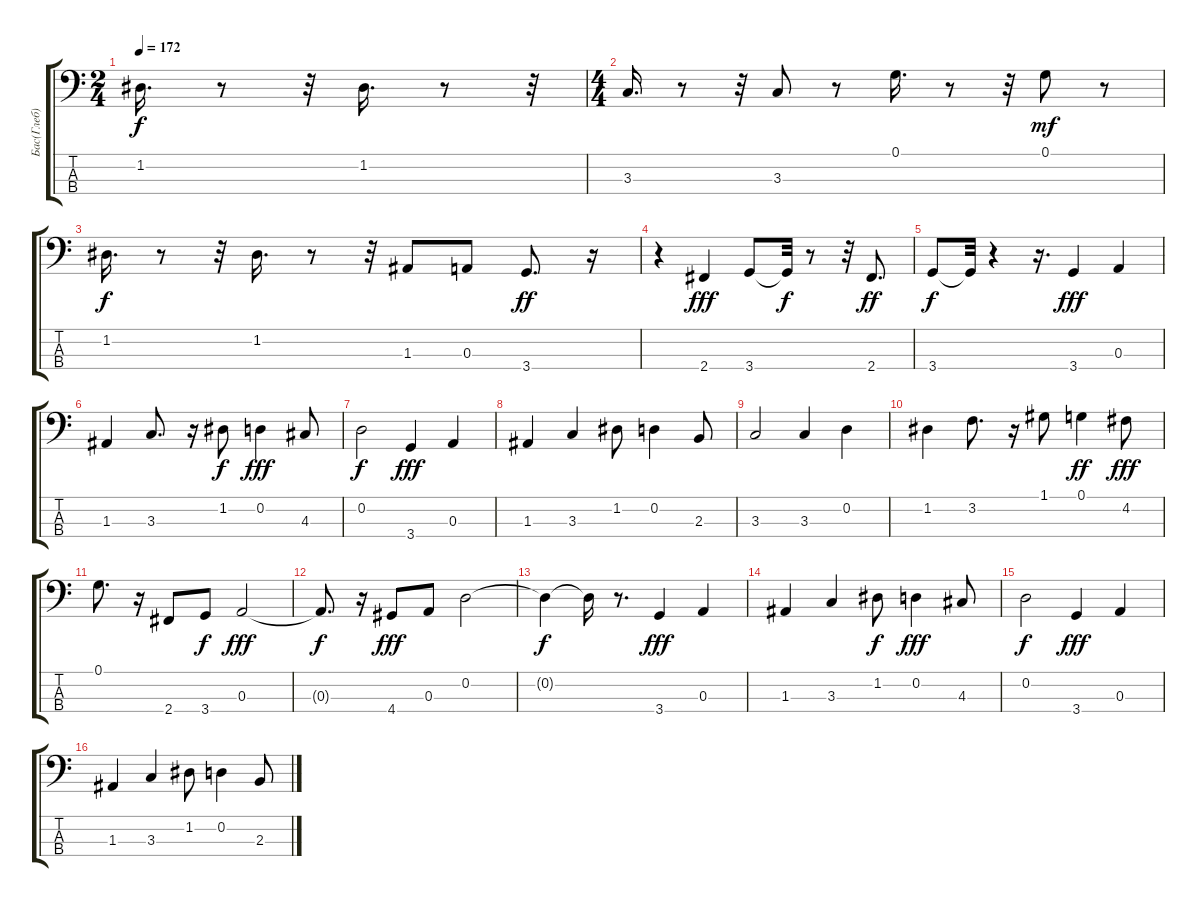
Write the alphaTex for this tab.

\track ("Бас(Глеб)" "Бас(Глеб)") {instrument electricbassfinger}
\staff {score tabs}
\tuning (G2 D2 A1 E1) {hide}
\ts (2 4)
\tempo 172
\clef f4
\ks c
1.2.16{d dy f} r.8 r.32 1.2.16{d} r.8 r.32 |
\ts (4 4)
3.3.16{d} r.8 r.32 3.3.8 r.8 0.1.16{d} r.8 r.32 0.1.8{dy mf} r.8 |
1.2.16{d dy f} r.8 r.32 1.2.16{d} r.8 r.32 1.3.8 0.3.8 3.4.8{d dy ff} r.16 |
r.4 2.4.4{dy fff} 3.4.8 3.4{t}.32{dy f} r.8 r.32 2.4.8{d dy ff} |
3.4.8{dy f} 3.4{t}.32 r.4 r.16{d} 3.4.4{dy fff} 0.3.4 |
1.3.4 3.3.8{d} r.16 1.2.8{dy f} 0.2.4{dy fff} 4.3.8 |
0.2.2{dy f} 3.4.4{dy fff} 0.3.4 |
1.3.4 3.3.4 1.2.8 0.2.4 2.3.8 |
3.3.2 3.3.4 0.2.4 |
1.2.4 3.2.8{d} r.16 1.1.8 0.1.4{dy ff} 4.2.8{dy fff} |
0.1.8{d} r.16 2.4.8 3.4.8{dy f} 0.3.2{dy fff} |
0.3{t}.8{d dy f} r.16 4.4.8{dy fff} 0.3.8 0.2.2 |
0.2{t}.4{dy f} 0.2{t}.16 r.8{d} 3.4.4{dy fff} 0.3.4 |
1.3.4 3.3.4 1.2.8{dy f} 0.2.4{dy fff} 4.3.8 |
0.2.2{dy f} 3.4.4{dy fff} 0.3.4 |
1.3.4 3.3.4 1.2.8 0.2.4 2.3.8
